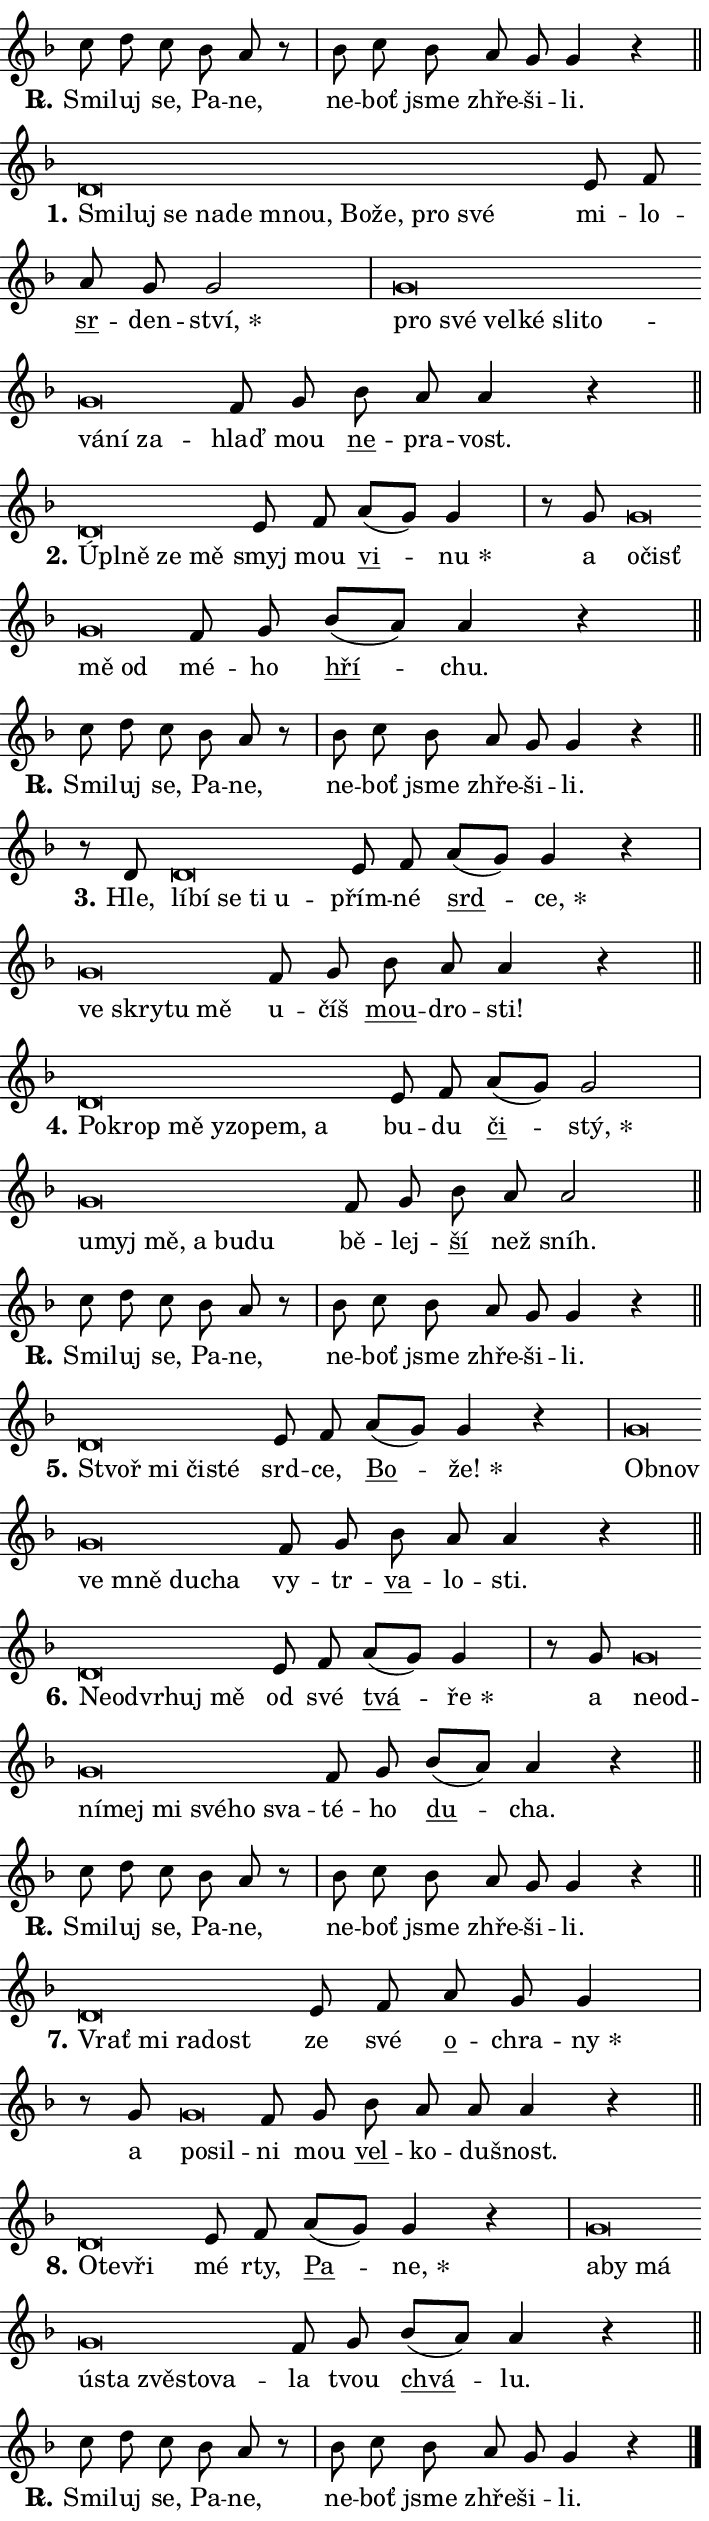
\version "2.24.0"
\header { tagline = "" }
\paper {
  indent = 0\cm
  top-margin = 0\cm
  right-margin = 0.13\cm % to fit lyric hyphens
  bottom-margin = 0\cm
  left-margin = 0\cm
  paper-width = 12\cm
  page-breaking = #ly:one-page-breaking
  system-system-spacing.basic-distance = #11
  score-system-spacing.basic-distance = #11
  ragged-last = ##f
}


%% Author: Thomas Morley
%% https://lists.gnu.org/archive/html/lilypond-user/2020-05/msg00002.html
#(define (line-position grob)
"Returns position of @var[grob} in current system:
   @code{'start}, if at first time-step
   @code{'end}, if at last time-step
   @code{'middle} otherwise
"
  (let* ((col (ly:item-get-column grob))
         (ln (ly:grob-object col 'left-neighbor))
         (rn (ly:grob-object col 'right-neighbor))
         (col-to-check-left (if (ly:grob? ln) ln col))
         (col-to-check-right (if (ly:grob? rn) rn col))
         (break-dir-left
           (and
             (ly:grob-property col-to-check-left 'non-musical #f)
             (ly:item-break-dir col-to-check-left)))
         (break-dir-right
           (and
             (ly:grob-property col-to-check-right 'non-musical #f)
             (ly:item-break-dir col-to-check-right))))
        (cond ((eqv? 1 break-dir-left) 'start)
              ((eqv? -1 break-dir-right) 'end)
              (else 'middle))))

#(define (tranparent-at-line-position vctor)
  (lambda (grob)
  "Relying on @code{line-position} select the relevant enry from @var{vctor}.
Used to determine transparency,"
    (case (line-position grob)
      ((end) (not (vector-ref vctor 0)))
      ((middle) (not (vector-ref vctor 1)))
      ((start) (not (vector-ref vctor 2))))))

noteHeadBreakVisibility =
#(define-music-function (break-visibility)(vector?)
"Makes @code{NoteHead}s transparent relying on @var{break-visibility}"
#{
  \override NoteHead.transparent =
    #(tranparent-at-line-position break-visibility)
#})

#(define delete-ledgers-for-transparent-note-heads
  (lambda (grob)
    "Reads whether a @code{NoteHead} is transparent.
If so this @code{NoteHead} is removed from @code{'note-heads} from
@var{grob}, which is supposed to be @code{LedgerLineSpanner}.
As a result ledgers are not printed for this @code{NoteHead}"
    (let* ((nhds-array (ly:grob-object grob 'note-heads))
           (nhds-list
             (if (ly:grob-array? nhds-array)
                 (ly:grob-array->list nhds-array)
                 '()))
           ;; Relies on the transparent-property being done before
           ;; Staff.LedgerLineSpanner.after-line-breaking is executed.
           ;; This is fragile ...
           (to-keep
             (remove
               (lambda (nhd)
                 (ly:grob-property nhd 'transparent #f))
               nhds-list)))
      ;; TODO find a better method to iterate over grob-arrays, similiar
      ;; to filter/remove etc for lists
      ;; For now rebuilt from scratch
      (set! (ly:grob-object grob 'note-heads)  '())
      (for-each
        (lambda (nhd)
          (ly:pointer-group-interface::add-grob grob 'note-heads nhd))
        to-keep))))

squashNotes = {
  \override NoteHead.X-extent = #'(-0.2 . 0.2)
  \override NoteHead.Y-extent = #'(-0.75 . 0)
  \override NoteHead.stencil =
    #(lambda (grob)
       (let ((pos (ly:grob-property grob 'staff-position)))
         (begin
           (if (< pos -7) (display "ERROR: Lower brevis then expected\n") (display ""))
           (if (<= pos -6) ly:text-interface::print ly:note-head::print))))
}
unSquashNotes = {
  \revert NoteHead.X-extent
  \revert NoteHead.Y-extent
  \revert NoteHead.stencil
}

hideNotes = \noteHeadBreakVisibility #begin-of-line-visible
unHideNotes = \noteHeadBreakVisibility #all-visible

% work-around for resetting accidentals
% https://lilypond.org/doc/v2.23/Documentation/notation/displaying-rhythms#unmetered-music
cadenzaMeasure = {
  \cadenzaOff
  \partial 1024 s1024
  \cadenzaOn
}

#(define-markup-command (accent layout props text) (markup?)
  "Underline accented syllable"
  (interpret-markup layout props
    #{\markup \override #'(offset . 4.3) \underline { #text }#}))

responsum = \markup \concat {
  "R" \hspace #-1.05 \path #0.1 #'((moveto 0 0.07) (lineto 0.9 0.8)) \hspace #0.05 "."
}

spaceSize = #0.6828661417322834 % exact space size for TeX Gyre Schola

\layout {
  \context {
    \Staff
    \remove "Time_signature_engraver"
    \override LedgerLineSpanner.after-line-breaking = #delete-ledgers-for-transparent-note-heads
  }
  \context {
    \Lyrics {
      \override LyricSpace.minimum-distance = \spaceSize
      \override LyricText.font-name = #"TeX Gyre Schola"
      \override LyricText.font-size = 1
      \override StanzaNumber.font-name = #"TeX Gyre Schola Bold"
      \override StanzaNumber.font-size = 1
    }
  }
  \context {
    \Score 
    \override NoteHead.text =
      #(lambda (grob) 
        (let ((pos (ly:grob-property grob 'staff-position)))
          #{\markup {
            \combine
              \halign #-0.55 \raise #(if (= pos -6) 0 0.5) \override #'(thickness . 2) \draw-line #'(3.2 . 0)
              \musicglyph "noteheads.sM1"
          }#}))
  }
}

% magnetic-lyrics.ily
%
%   written by
%     Jean Abou Samra <jean@abou-samra.fr>
%     Werner Lemberg <wl@gnu.org>
%
%   adapted by
%     Jiri Hon <jiri.hon@gmail.com>
%
% Version 2022-Apr-15

% https://www.mail-archive.com/lilypond-user@gnu.org/msg149350.html

#(define (Left_hyphen_pointer_engraver context)
   "Collect syllable-hyphen-syllable occurrences in lyrics and store
them in properties.  This engraver only looks to the left.  For
example, if the lyrics input is @code{foo -- bar}, it does the
following.

@itemize @bullet
@item
Set the @code{text} property of the @code{LyricHyphen} grob between
@q{foo} and @q{bar} to @code{foo}.

@item
Set the @code{left-hyphen} property of the @code{LyricText} grob with
text @q{foo} to the @code{LyricHyphen} grob between @q{foo} and
@q{bar}.
@end itemize

Use this auxiliary engraver in combination with the
@code{lyric-@/text::@/apply-@/magnetic-@/offset!} hook."
   (let ((hyphen #f)
         (text #f))
     (make-engraver
      (acknowledgers
       ((lyric-syllable-interface engraver grob source-engraver)
        (set! text grob)))
      (end-acknowledgers
       ((lyric-hyphen-interface engraver grob source-engraver)
        ;(when (not (grob::has-interface grob 'lyric-space-interface))
          (set! hyphen grob)));)
      ((stop-translation-timestep engraver)
       (when (and text hyphen)
         (ly:grob-set-object! text 'left-hyphen hyphen))
       (set! text #f)
       (set! hyphen #f)))))

#(define (lyric-text::apply-magnetic-offset! grob)
   "If the space between two syllables is less than the value in
property @code{LyricText@/.details@/.squash-threshold}, move the right
syllable to the left so that it gets concatenated with the left
syllable.

Use this function as a hook for
@code{LyricText@/.after-@/line-@/breaking} if the
@code{Left_@/hyphen_@/pointer_@/engraver} is active."
   (let ((hyphen (ly:grob-object grob 'left-hyphen #f)))
     (when hyphen
       (let ((left-text (ly:spanner-bound hyphen LEFT)))
         (when (grob::has-interface left-text 'lyric-syllable-interface)
           (let* ((common (ly:grob-common-refpoint grob left-text X))
                  (this-x-ext (ly:grob-extent grob common X))
                  (left-x-ext
                   (begin
                     ;; Trigger magnetism for left-text.
                     (ly:grob-property left-text 'after-line-breaking)
                     (ly:grob-extent left-text common X)))
                  ;; `delta` is the gap width between two syllables.
                  (delta (- (interval-start this-x-ext)
                            (interval-end left-x-ext)))
                  (details (ly:grob-property grob 'details))
                  (threshold (assoc-get 'squash-threshold details 0.2)))
             (when (< delta threshold)
               (let* (;; We have to manipulate the input text so that
                      ;; ligatures crossing syllable boundaries are not
                      ;; disabled.  For languages based on the Latin
                      ;; script this is essentially a beautification.
                      ;; However, for non-Western scripts it can be a
                      ;; necessity.
                      (lt (ly:grob-property left-text 'text))
                      (rt (ly:grob-property grob 'text))
                      (is-space (grob::has-interface hyphen 'lyric-space-interface))
                      (space (if is-space " " ""))
                      (extra-delta (if is-space spaceSize 0))
                      ;; Append new syllable.
                      (ltrt-space (if (and (string? lt) (string? rt))
                                (string-append lt space rt)
                                (make-concat-markup (list lt space rt))))
                      ;; Right-align `ltrt` to the right side.
                      (ltrt-space-markup (grob-interpret-markup
                               grob
                               (make-translate-markup
                                (cons (interval-length this-x-ext) 0)
                                (make-right-align-markup ltrt-space)))))
                 (begin
                   ;; Don't print `left-text`.
                   (ly:grob-set-property! left-text 'stencil #f)
                   ;; Set text and stencil (which holds all collected
                   ;; syllables so far) and shift it to the left.
                   (ly:grob-set-property! grob 'text ltrt-space)
                   (ly:grob-set-property! grob 'stencil ltrt-space-markup)
                   (ly:grob-translate-axis! grob (- (- delta extra-delta)) X))))))))))


#(define (lyric-hyphen::displace-bounds-first grob)
   ;; Make very sure this callback isn't triggered too early.
   (let ((left (ly:spanner-bound grob LEFT))
         (right (ly:spanner-bound grob RIGHT)))
     (ly:grob-property left 'after-line-breaking)
     (ly:grob-property right 'after-line-breaking)
     (ly:lyric-hyphen::print grob)))

squashThreshold = #0.4

\layout {
  \context {
    \Lyrics
    \consists #Left_hyphen_pointer_engraver
    \override LyricText.after-line-breaking =
      #lyric-text::apply-magnetic-offset!
    \override LyricHyphen.stencil = #lyric-hyphen::displace-bounds-first
    \override LyricText.details.squash-threshold = \squashThreshold
    \override LyricHyphen.minimum-distance = 0
    \override LyricHyphen.minimum-length = \squashThreshold
  }
}

squashText = \override LyricText.details.squash-threshold = 9999
unSquashText = \override LyricText.details.squash-threshold = \squashThreshold

leftText = \override LyricText.self-alignment-X = #LEFT
unLeftText = \revert LyricText.self-alignment-X

starOffset = #(lambda (grob) 
                (let ((x_offset (ly:self-alignment-interface::aligned-on-x-parent grob)))
                  (if (= x_offset 0) 0 (+ x_offset 1.2))))

star = #(define-music-function (syllable)(string?)
"Append star separator at the end of a syllable"
#{
  \once \override LyricText.X-offset = #starOffset
  \lyricmode { \markup {
    #syllable
    \override #'((font-name . "TeX Gyre Schola Bold")) \hspace #0.2 \lower #0.65 \larger "*"
  } }
#})

starAccent = #(define-music-function (syllable)(string?)
"Append star separator at the end of a syllable and make accent"
#{
  \once \override LyricText.X-offset = #starOffset
  \lyricmode { \markup {
    \accent #syllable
    \override #'((font-name . "TeX Gyre Schola Bold")) \hspace #0.2 \lower #0.65 \larger "*"
  } }
#})

breath = #(define-music-function (syllable)(string?)
"Append breathing indicator at the end of a syllable"
#{
  \lyricmode { \markup { #syllable "+" } }
#})

optionalBreath = #(define-music-function (syllable)(string?)
"Append optional breathing indicator at the end of a syllable"
#{
  \lyricmode { \markup { #syllable "(+)" } }
#})


\score {
    <<
        \new Voice = "melody" { \cadenzaOn \key f \major \relative { c''8 d c bes a r \cadenzaMeasure \bar "|" bes c bes \bar "" a g g4 r \cadenzaMeasure \bar "||" \break } }
        \new Lyrics \lyricsto "melody" { \lyricmode { \set stanza = \responsum
Smi -- luj se, Pa -- ne, ne -- boť jsme zhře -- ši -- li. } }
    >>
    \layout {}
}

\score {
    <<
        \new Voice = "melody" { \cadenzaOn \key f \major \relative { \squashNotes d'\breve*1/16 \hideNotes \breve*1/16 \bar "" \breve*1/16 \bar "" \breve*1/16 \bar "" \breve*1/16 \bar "" \breve*1/16 \bar "" \breve*1/16 \bar "" \breve*1/16 \bar "" \breve*1/16 \breve*1/16 \bar "" \unHideNotes \unSquashNotes e8 f \bar "" a g g2 \cadenzaMeasure \bar "|" \squashNotes g\breve*1/16 \hideNotes \breve*1/16 \bar "" \breve*1/16 \bar "" \breve*1/16 \bar "" \breve*1/16 \bar "" \breve*1/16 \bar "" \breve*1/16 \bar "" \breve*1/16 \breve*1/16 \bar "" \unHideNotes \unSquashNotes f8 g \bar "" bes a a4 r \cadenzaMeasure \bar "||" \break } }
        \new Lyrics \lyricsto "melody" { \lyricmode { \set stanza = "1."
\leftText Smi -- \squashText luj se na -- de mnou, Bo -- že, pro své \unLeftText \unSquashText mi -- lo -- \markup \accent sr -- den -- \star ství, \leftText pro \squashText své vel -- ké sli -- to -- vá -- ní za -- \unLeftText \unSquashText hlaď mou \markup \accent ne -- pra -- vost. } }
    >>
    \layout {}
}

\score {
    <<
        \new Voice = "melody" { \cadenzaOn \key f \major \relative { \squashNotes d'\breve*1/16 \hideNotes \breve*1/16 \bar "" \breve*1/16 \breve*1/16 \bar "" \unHideNotes \unSquashNotes e8 f \bar "" a[( g)] g4 \cadenzaMeasure \bar "|" r8 g8 \squashNotes g\breve*1/16 \hideNotes \breve*1/16 \bar "" \breve*1/16 \breve*1/16 \bar "" \unHideNotes \unSquashNotes f8 g \bar "" bes[( a)] a4 r \cadenzaMeasure \bar "||" \break } }
        \new Lyrics \lyricsto "melody" { \lyricmode { \set stanza = "2."
\leftText Úpl -- \squashText ně ze mě \unLeftText \unSquashText smyj mou \markup \accent vi -- \star nu a \leftText o -- \squashText čisť mě od \unLeftText \unSquashText mé -- ho \markup \accent hří -- chu. } }
    >>
    \layout {}
}

\score {
    <<
        \new Voice = "melody" { \cadenzaOn \key f \major \relative { c''8 d c bes a r \cadenzaMeasure \bar "|" bes c bes \bar "" a g g4 r \cadenzaMeasure \bar "||" \break } }
        \new Lyrics \lyricsto "melody" { \lyricmode { \set stanza = \responsum
Smi -- luj se, Pa -- ne, ne -- boť jsme zhře -- ši -- li. } }
    >>
    \layout {}
}

\score {
    <<
        \new Voice = "melody" { \cadenzaOn \key f \major \relative { r8 d'8 \squashNotes d\breve*1/16 \hideNotes \breve*1/16 \bar "" \breve*1/16 \bar "" \breve*1/16 \breve*1/16 \bar "" \unHideNotes \unSquashNotes e8 f \bar "" a[( g)] g4 r \cadenzaMeasure \bar "|" \squashNotes g\breve*1/16 \hideNotes \breve*1/16 \bar "" \breve*1/16 \breve*1/16 \bar "" \unHideNotes \unSquashNotes f8 g \bar "" bes a a4 r \cadenzaMeasure \bar "||" \break } }
        \new Lyrics \lyricsto "melody" { \lyricmode { \set stanza = "3."
Hle, \leftText lí -- \squashText bí se ti u -- \unLeftText \unSquashText přím -- né \markup \accent srd -- \star ce, \leftText ve \squashText skry -- tu mě \unLeftText \unSquashText u -- číš \markup \accent mou -- dro -- sti! } }
    >>
    \layout {}
}

\score {
    <<
        \new Voice = "melody" { \cadenzaOn \key f \major \relative { \squashNotes d'\breve*1/16 \hideNotes \breve*1/16 \bar "" \breve*1/16 \bar "" \breve*1/16 \bar "" \breve*1/16 \bar "" \breve*1/16 \breve*1/16 \bar "" \unHideNotes \unSquashNotes e8 f \bar "" a[( g)] g2 \cadenzaMeasure \bar "|" \squashNotes g\breve*1/16 \hideNotes \breve*1/16 \bar "" \breve*1/16 \bar "" \breve*1/16 \bar "" \breve*1/16 \breve*1/16 \bar "" \unHideNotes \unSquashNotes f8 g \bar "" bes a a2 \cadenzaMeasure \bar "||" \break } }
        \new Lyrics \lyricsto "melody" { \lyricmode { \set stanza = "4."
\leftText Po -- \squashText krop mě y -- zo -- pem, a \unLeftText \unSquashText bu -- du \markup \accent či -- \star stý, \leftText u -- \squashText myj mě, a bu -- du \unLeftText \unSquashText bě -- lej -- \markup \accent ší než sníh. } }
    >>
    \layout {}
}

\score {
    <<
        \new Voice = "melody" { \cadenzaOn \key f \major \relative { c''8 d c bes a r \cadenzaMeasure \bar "|" bes c bes \bar "" a g g4 r \cadenzaMeasure \bar "||" \break } }
        \new Lyrics \lyricsto "melody" { \lyricmode { \set stanza = \responsum
Smi -- luj se, Pa -- ne, ne -- boť jsme zhře -- ši -- li. } }
    >>
    \layout {}
}

\score {
    <<
        \new Voice = "melody" { \cadenzaOn \key f \major \relative { \squashNotes d'\breve*1/16 \hideNotes \breve*1/16 \bar "" \breve*1/16 \breve*1/16 \bar "" \unHideNotes \unSquashNotes e8 f \bar "" a[( g)] g4 r \cadenzaMeasure \bar "|" \squashNotes g\breve*1/16 \hideNotes \breve*1/16 \bar "" \breve*1/16 \bar "" \breve*1/16 \bar "" \breve*1/16 \breve*1/16 \bar "" \unHideNotes \unSquashNotes f8 g \bar "" bes a a4 r \cadenzaMeasure \bar "||" \break } }
        \new Lyrics \lyricsto "melody" { \lyricmode { \set stanza = "5."
\leftText Stvoř \squashText mi či -- sté \unLeftText \unSquashText srd -- ce, \markup \accent Bo -- \star že! \leftText Ob -- \squashText nov ve mně du -- cha \unLeftText \unSquashText vy -- tr -- \markup \accent va -- lo -- sti. } }
    >>
    \layout {}
}

\score {
    <<
        \new Voice = "melody" { \cadenzaOn \key f \major \relative { \squashNotes d'\breve*1/16 \hideNotes \breve*1/16 \bar "" \breve*1/16 \bar "" \breve*1/16 \breve*1/16 \bar "" \unHideNotes \unSquashNotes e8 f \bar "" a[( g)] g4 \cadenzaMeasure \bar "|" r8 g8 \squashNotes g\breve*1/16 \hideNotes \breve*1/16 \bar "" \breve*1/16 \bar "" \breve*1/16 \bar "" \breve*1/16 \bar "" \breve*1/16 \bar "" \breve*1/16 \breve*1/16 \bar "" \unHideNotes \unSquashNotes f8 g \bar "" bes[( a)] a4 r \cadenzaMeasure \bar "||" \break } }
        \new Lyrics \lyricsto "melody" { \lyricmode { \set stanza = "6."
\leftText Ne -- \squashText od -- vr -- huj mě \unLeftText \unSquashText od své \markup \accent tvá -- \star ře a \leftText ne -- \squashText od -- ní -- mej mi své -- ho sva -- \unLeftText \unSquashText té -- ho \markup \accent du -- cha. } }
    >>
    \layout {}
}

\score {
    <<
        \new Voice = "melody" { \cadenzaOn \key f \major \relative { c''8 d c bes a r \cadenzaMeasure \bar "|" bes c bes \bar "" a g g4 r \cadenzaMeasure \bar "||" \break } }
        \new Lyrics \lyricsto "melody" { \lyricmode { \set stanza = \responsum
Smi -- luj se, Pa -- ne, ne -- boť jsme zhře -- ši -- li. } }
    >>
    \layout {}
}

\score {
    <<
        \new Voice = "melody" { \cadenzaOn \key f \major \relative { \squashNotes d'\breve*1/16 \hideNotes \breve*1/16 \bar "" \breve*1/16 \breve*1/16 \bar "" \unHideNotes \unSquashNotes e8 f \bar "" a g g4 \cadenzaMeasure \bar "|" r8 g8 \squashNotes g\breve*1/16 \hideNotes \breve*1/16 \bar "" \unHideNotes \unSquashNotes f8 g \bar "" bes a a a4 r \cadenzaMeasure \bar "||" \break } }
        \new Lyrics \lyricsto "melody" { \lyricmode { \set stanza = "7."
\leftText Vrať \squashText mi ra -- dost \unLeftText \unSquashText ze své \markup \accent o -- chra -- \star ny a \leftText po -- \squashText sil -- \unLeftText \unSquashText ni mou \markup \accent vel -- ko -- du -- šnost. } }
    >>
    \layout {}
}

\score {
    <<
        \new Voice = "melody" { \cadenzaOn \key f \major \relative { \squashNotes d'\breve*1/16 \hideNotes \breve*1/16 \breve*1/16 \bar "" \unHideNotes \unSquashNotes e8 f \bar "" a[( g)] g4 r \cadenzaMeasure \bar "|" \squashNotes g\breve*1/16 \hideNotes \breve*1/16 \bar "" \breve*1/16 \bar "" \breve*1/16 \bar "" \breve*1/16 \bar "" \breve*1/16 \bar "" \breve*1/16 \breve*1/16 \bar "" \unHideNotes \unSquashNotes f8 g \bar "" bes[( a)] a4 r \cadenzaMeasure \bar "||" \break } }
        \new Lyrics \lyricsto "melody" { \lyricmode { \set stanza = "8."
\leftText O -- \squashText te -- vři \unLeftText \unSquashText mé rty, \markup \accent Pa -- \star ne, \leftText a -- \squashText by má ú -- sta zvě -- sto -- va -- \unLeftText \unSquashText la tvou \markup \accent chvá -- lu. } }
    >>
    \layout {}
}

\score {
    <<
        \new Voice = "melody" { \cadenzaOn \key f \major \relative { c''8 d c bes a r \cadenzaMeasure \bar "|" bes c bes \bar "" a g g4 r \cadenzaMeasure \bar "||" \break } \bar "|." }
        \new Lyrics \lyricsto "melody" { \lyricmode { \set stanza = \responsum
Smi -- luj se, Pa -- ne, ne -- boť jsme zhře -- ši -- li. } }
    >>
    \layout {}
}
